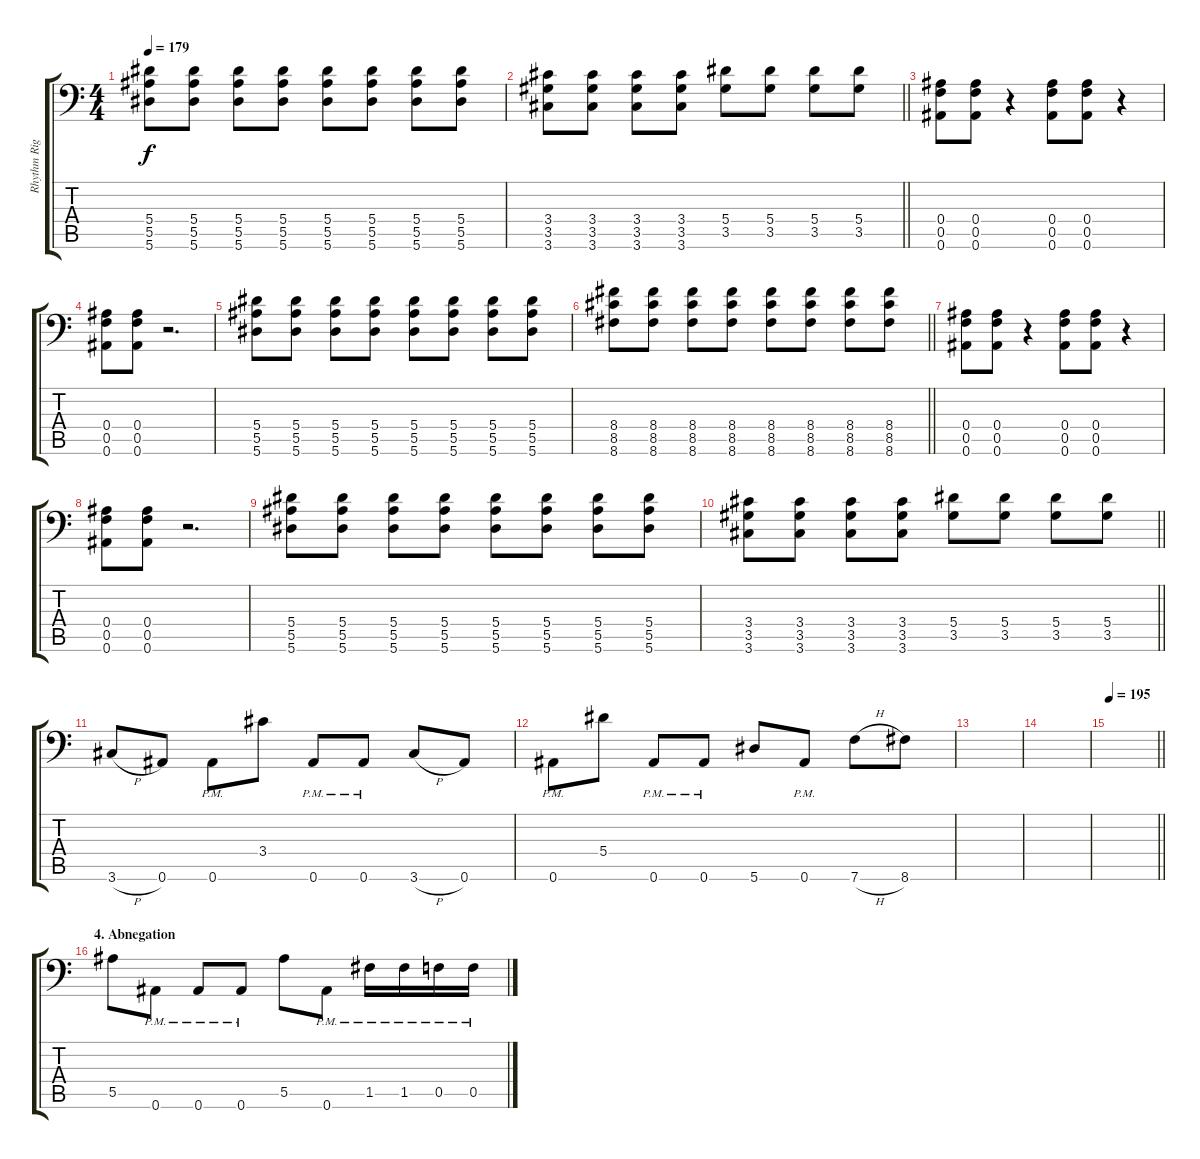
\track ("Rhythm Right" "Rhythm Rig") {instrument distortionguitar}
\staff {score tabs}
\tuning (C4 G3 Eb3 Bb2 F2 Bb1) {hide}
\ts (4 4)
\tempo 179
\clef f4
\ks c
(5.4 5.5 5.6).8{dy f} (5.4 5.5 5.6).8 (5.4 5.5 5.6).8 (5.4 5.5 5.6).8 (5.4 5.5 5.6).8 (5.4 5.5 5.6).8 (5.4 5.5 5.6).8 (5.4 5.5 5.6).8 |
\barLineRight lightlight
(3.4 3.5 3.6).8 (3.4 3.5 3.6).8 (3.4 3.5 3.6).8 (3.4 3.5 3.6).8 (5.4 3.5).8 (5.4 3.5).8 (5.4 3.5).8 (5.4 3.5).8 |
(0.4 0.5 0.6).8 (0.4 0.5 0.6).8 r.4 (0.4 0.5 0.6).8 (0.4 0.5 0.6).8 r.4 |
(0.4 0.5 0.6).8 (0.4 0.5 0.6).8 r.2{d} |
(5.4 5.5 5.6).8 (5.4 5.5 5.6).8 (5.4 5.5 5.6).8 (5.4 5.5 5.6).8 (5.4 5.5 5.6).8 (5.4 5.5 5.6).8 (5.4 5.5 5.6).8 (5.4 5.5 5.6).8 |
\barLineRight lightlight
(8.4 8.5 8.6).8 (8.4 8.5 8.6).8 (8.4 8.5 8.6).8 (8.4 8.5 8.6).8 (8.4 8.5 8.6).8 (8.4 8.5 8.6).8 (8.4 8.5 8.6).8 (8.4 8.5 8.6).8 |
(0.4 0.5 0.6).8 (0.4 0.5 0.6).8 r.4 (0.4 0.5 0.6).8 (0.4 0.5 0.6).8 r.4 |
(0.4 0.5 0.6).8 (0.4 0.5 0.6).8 r.2{d} |
(5.4 5.5 5.6).8 (5.4 5.5 5.6).8 (5.4 5.5 5.6).8 (5.4 5.5 5.6).8 (5.4 5.5 5.6).8 (5.4 5.5 5.6).8 (5.4 5.5 5.6).8 (5.4 5.5 5.6).8 |
\barLineRight lightlight
(3.4 3.5 3.6).8 (3.4 3.5 3.6).8 (3.4 3.5 3.6).8 (3.4 3.5 3.6).8 (5.4 3.5).8 (5.4 3.5).8 (5.4 3.5).8 (5.4 3.5).8 |
3.6{h}.8 0.6.8 0.6{pm}.8 3.4.8 0.6{pm}.8 0.6{pm}.8 3.6{h}.8 0.6.8 |
0.6{pm}.8 5.4.8 0.6{pm}.8 0.6{pm}.8 5.6.8 0.6{pm}.8 7.6{h}.8 8.6.8 |
|
|
\tempo 195
\barLineRight lightlight
|
\section ("" "4. Abnegation")
5.5.8 0.6{pm}.8 0.6{pm}.8 0.6{pm}.8 5.5.8 0.6{pm}.8 1.5{pm}.16 1.5{pm}.16 0.5{pm}.16 0.5{pm}.16
